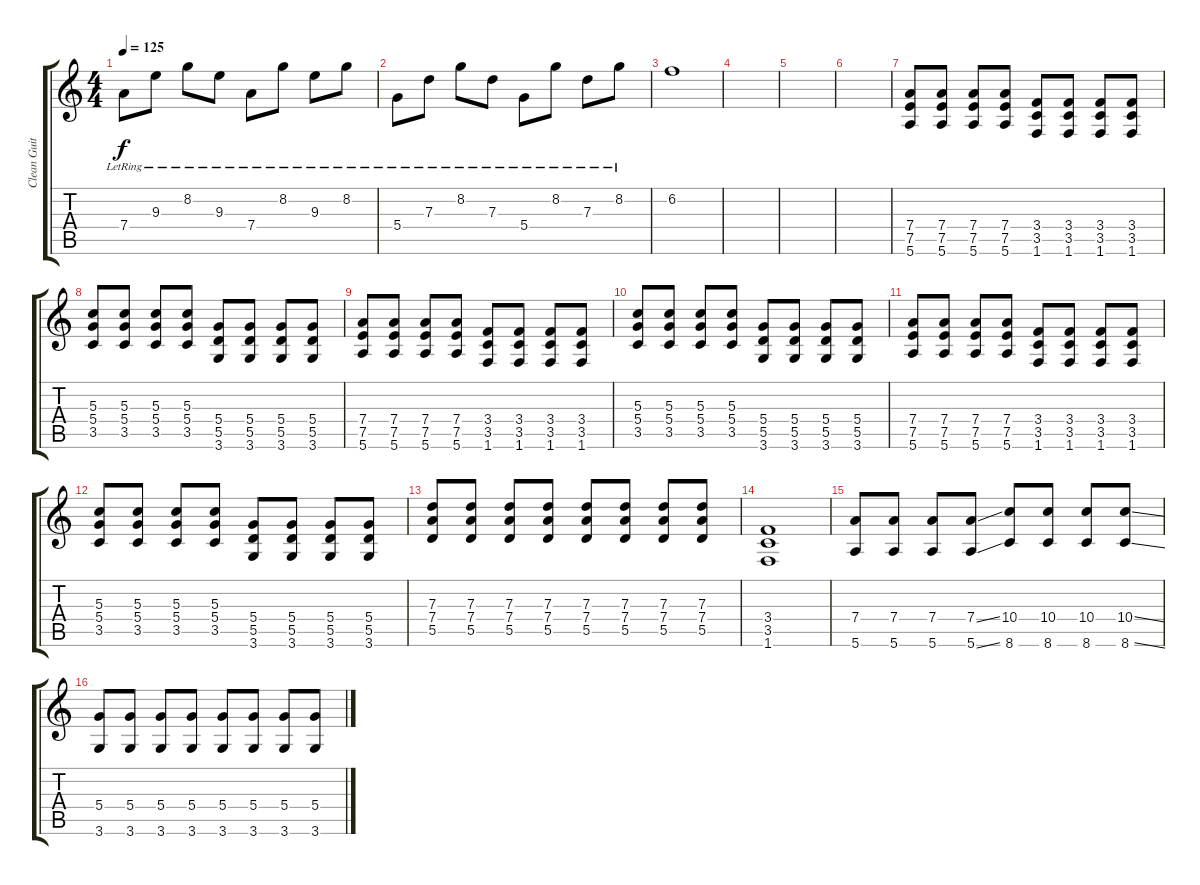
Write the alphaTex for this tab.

\track ("Clean Guitar" "Clean Guit") {instrument acousticguitarsteel}
\staff {score tabs}
\tuning (E4 B3 G3 D3 A2 E2) {hide}
\ts (4 4)
\tempo 125
\clef g2
\ks c
7.4{lr}.8{dy f} 9.3{lr}.8 8.2{lr}.8 9.3{lr}.8 7.4{lr}.8 8.2{lr}.8 9.3{lr}.8 8.2{lr}.8 |
5.4{lr}.8 7.3{lr}.8 8.2{lr}.8 7.3{lr}.8 5.4{lr}.8 8.2{lr}.8 7.3{lr}.8 8.2{lr}.8 |
6.2.1 |
|
|
|
(7.4 7.5 5.6).8{instrument distortionguitar} (7.4 7.5 5.6).8 (7.4 7.5 5.6).8 (7.4 7.5 5.6).8 (3.4 3.5 1.6).8 (3.4 3.5 1.6).8 (3.4 3.5 1.6).8 (3.4 3.5 1.6).8 |
(5.3 5.4 3.5).8 (5.3 5.4 3.5).8 (5.3 5.4 3.5).8 (5.3 5.4 3.5).8 (5.4 5.5 3.6).8 (5.4 5.5 3.6).8 (5.4 5.5 3.6).8 (5.4 5.5 3.6).8 |
(7.4 7.5 5.6).8 (7.4 7.5 5.6).8 (7.4 7.5 5.6).8 (7.4 7.5 5.6).8 (3.4 3.5 1.6).8 (3.4 3.5 1.6).8 (3.4 3.5 1.6).8 (3.4 3.5 1.6).8 |
(5.3 5.4 3.5).8 (5.3 5.4 3.5).8 (5.3 5.4 3.5).8 (5.3 5.4 3.5).8 (5.4 5.5 3.6).8 (5.4 5.5 3.6).8 (5.4 5.5 3.6).8 (5.4 5.5 3.6).8 |
(7.4 7.5 5.6).8 (7.4 7.5 5.6).8 (7.4 7.5 5.6).8 (7.4 7.5 5.6).8 (3.4 3.5 1.6).8 (3.4 3.5 1.6).8 (3.4 3.5 1.6).8 (3.4 3.5 1.6).8 |
(5.3 5.4 3.5).8 (5.3 5.4 3.5).8 (5.3 5.4 3.5).8 (5.3 5.4 3.5).8 (5.4 5.5 3.6).8 (5.4 5.5 3.6).8 (5.4 5.5 3.6).8 (5.4 5.5 3.6).8 |
(7.3 7.4 5.5).8 (7.3 7.4 5.5).8 (7.3 7.4 5.5).8 (7.3 7.4 5.5).8 (7.3 7.4 5.5).8 (7.3 7.4 5.5).8 (7.3 7.4 5.5).8 (7.3 7.4 5.5).8 |
(3.4 3.5 1.6).1 |
(7.4 5.6).8{balance 13} (7.4 5.6).8 (7.4 5.6).8 (7.4{ss} 5.6{ss}).8 (10.4 8.6).8 (10.4 8.6).8 (10.4 8.6).8 (10.4{ss} 8.6{ss}).8 |
(5.4 3.6).8 (5.4 3.6).8 (5.4 3.6).8 (5.4 3.6).8 (5.4 3.6).8 (5.4 3.6).8 (5.4 3.6).8 (5.4 3.6).8
